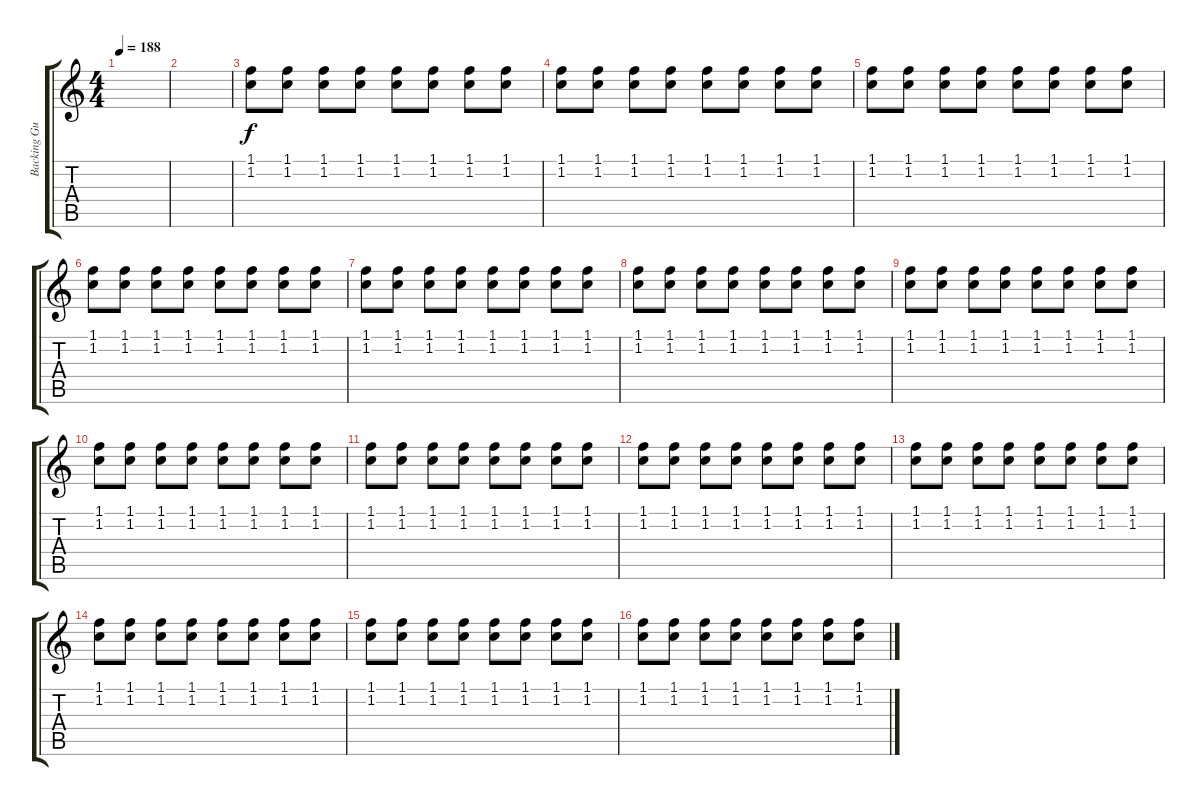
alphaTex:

\track ("Backing Guitar" "Backing Gu") {instrument distortionguitar}
\staff {score tabs}
\tuning (E4 B3 G3 D3 A2 D2) {hide}
\ts (4 4)
\tempo 188
\clef g2
\ks c
|
|
(1.1 1.2).8{volume 6} (1.1 1.2).8 (1.1 1.2).8 (1.1 1.2).8 (1.1 1.2).8 (1.1 1.2).8 (1.1 1.2).8 (1.1 1.2).8 |
(1.1 1.2).8 (1.1 1.2).8 (1.1 1.2).8 (1.1 1.2).8 (1.1 1.2).8 (1.1 1.2).8 (1.1 1.2).8 (1.1 1.2).8 |
(1.1 1.2).8 (1.1 1.2).8 (1.1 1.2).8 (1.1 1.2).8 (1.1 1.2).8 (1.1 1.2).8 (1.1 1.2).8 (1.1 1.2).8 |
(1.1 1.2).8 (1.1 1.2).8 (1.1 1.2).8 (1.1 1.2).8 (1.1 1.2).8 (1.1 1.2).8 (1.1 1.2).8 (1.1 1.2).8 |
(1.1 1.2).8 (1.1 1.2).8 (1.1 1.2).8 (1.1 1.2).8 (1.1 1.2).8 (1.1 1.2).8 (1.1 1.2).8 (1.1 1.2).8 |
(1.1 1.2).8 (1.1 1.2).8 (1.1 1.2).8 (1.1 1.2).8 (1.1 1.2).8 (1.1 1.2).8 (1.1 1.2).8 (1.1 1.2).8 |
(1.1 1.2).8 (1.1 1.2).8 (1.1 1.2).8 (1.1 1.2).8 (1.1 1.2).8 (1.1 1.2).8 (1.1 1.2).8 (1.1 1.2).8 |
(1.1 1.2).8 (1.1 1.2).8 (1.1 1.2).8 (1.1 1.2).8 (1.1 1.2).8 (1.1 1.2).8 (1.1 1.2).8 (1.1 1.2).8 |
(1.1 1.2).8 (1.1 1.2).8 (1.1 1.2).8 (1.1 1.2).8 (1.1 1.2).8 (1.1 1.2).8 (1.1 1.2).8 (1.1 1.2).8 |
(1.1 1.2).8 (1.1 1.2).8 (1.1 1.2).8 (1.1 1.2).8 (1.1 1.2).8 (1.1 1.2).8 (1.1 1.2).8 (1.1 1.2).8 |
(1.1 1.2).8 (1.1 1.2).8 (1.1 1.2).8 (1.1 1.2).8 (1.1 1.2).8 (1.1 1.2).8 (1.1 1.2).8 (1.1 1.2).8 |
(1.1 1.2).8 (1.1 1.2).8 (1.1 1.2).8 (1.1 1.2).8 (1.1 1.2).8 (1.1 1.2).8 (1.1 1.2).8 (1.1 1.2).8 |
(1.1 1.2).8 (1.1 1.2).8 (1.1 1.2).8 (1.1 1.2).8 (1.1 1.2).8 (1.1 1.2).8 (1.1 1.2).8 (1.1 1.2).8 |
(1.1 1.2).8 (1.1 1.2).8 (1.1 1.2).8 (1.1 1.2).8 (1.1 1.2).8 (1.1 1.2).8 (1.1 1.2).8 (1.1 1.2).8
